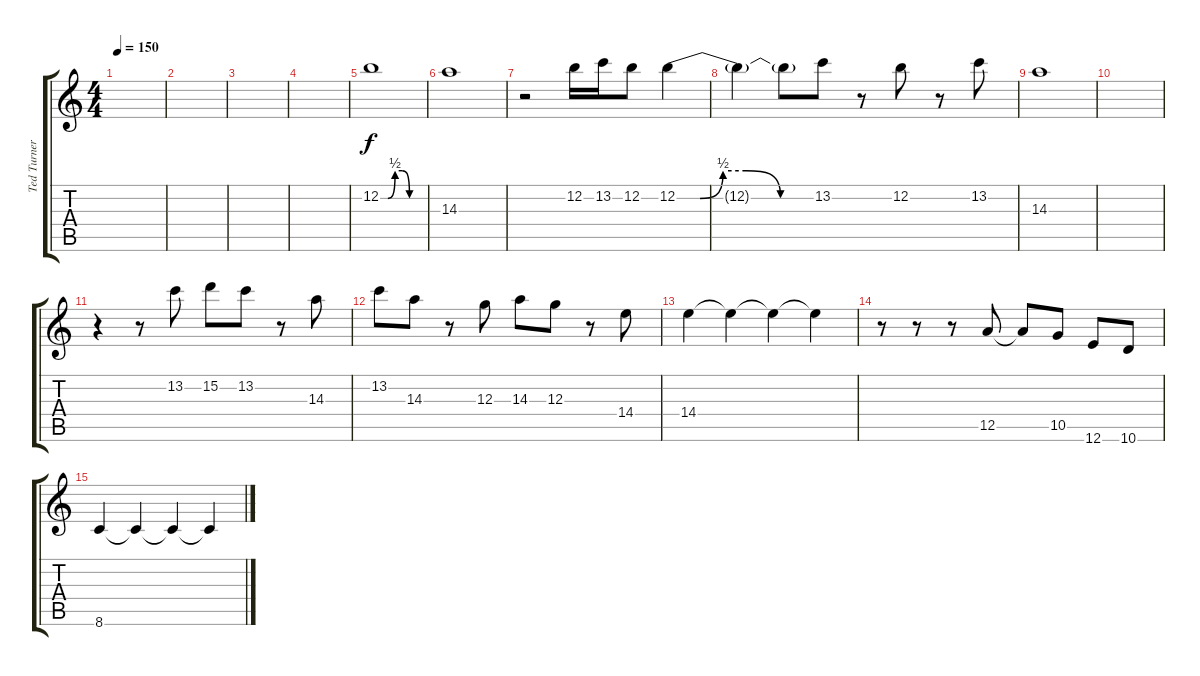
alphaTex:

\track ("Ted Turner (solo guitar)" "Ted Turner") {instrument electricguitarjazz}
\staff {score tabs}
\tuning (E4 B3 G3 D3 A2 E2) {hide}
\ts (4 4)
\tempo 150
\clef g2
\ks c
|
|
|
|
12.2{be (custom 0 0 10 0 20 2 30 2 40 0 60 0)}.1 |
14.3.1 |
r.2 12.2.16 13.2.16 12.2.8 12.2{be (custom 0 0 10 0 20 2 30 2 45 0 60 0)}.4 |
12.2{t}.4 12.2{t}.8 13.2.8 r.8 12.2.8 r.8 13.2.8 |
14.3.1 |
|
r.4 r.8 13.2.8 15.2.8 13.2.8 r.8 14.3.8 |
13.2.8 14.3.8 r.8 12.3.8 14.3.8 12.3.8 r.8 14.4.8 |
14.4.4 14.4{t}.4 14.4{t}.4 14.4{t}.4 |
r.8 r.8 r.8 12.5.8 12.5{t}.8 10.5.8 12.6.8 10.6.8 |
8.6.4 8.6{t}.4 8.6{t}.4 8.6{t}.4
